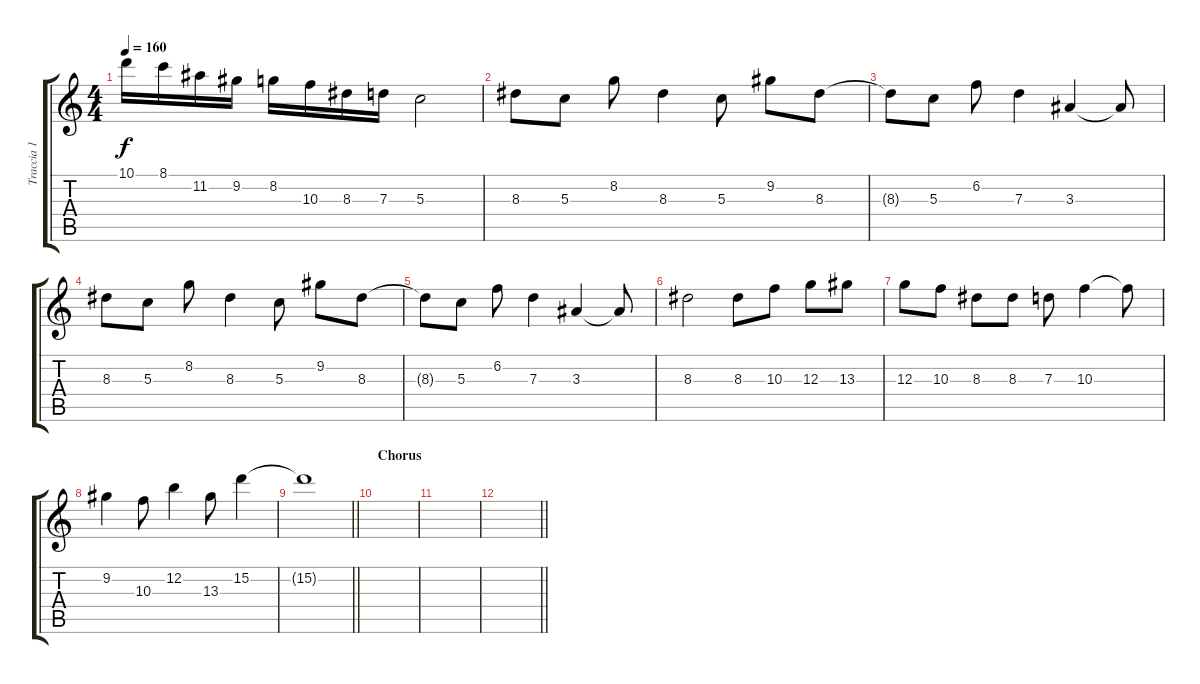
\track ("Traccia 1" "Traccia 1") {instrument distortionguitar}
\staff {score tabs}
\tuning (E4 B3 G3 D3 A2 E2) {hide}
\ts (4 4)
\tempo 160
\clef g2
\ks c
10.1.16{dy f} 8.1.16 11.2.16 9.2.16 8.2.16 10.3.16 8.3.16 7.3.16 5.3.2 |
8.3.8 5.3.8 8.2.8 8.3.4 5.3.8 9.2.8 8.3.8 |
8.3{t}.8 5.3.8 6.2.8 7.3.4 3.3.4 3.3{t}.8 |
8.3.8 5.3.8 8.2.8 8.3.4 5.3.8 9.2.8 8.3.8 |
8.3{t}.8 5.3.8 6.2.8 7.3.4 3.3.4 3.3{t}.8 |
8.3.2 8.3.8 10.3.8 12.3.8 13.3.8 |
12.3.8 10.3.8 8.3.8 8.3.8 7.3.8 10.3.4 10.3{t}.8 |
9.2.4 10.3.8 12.2.4 13.3.8 15.2.4 |
\barLineRight lightlight
15.2{t}.1 |
\section ("" "Chorus")
|
|
\barLineRight lightlight
